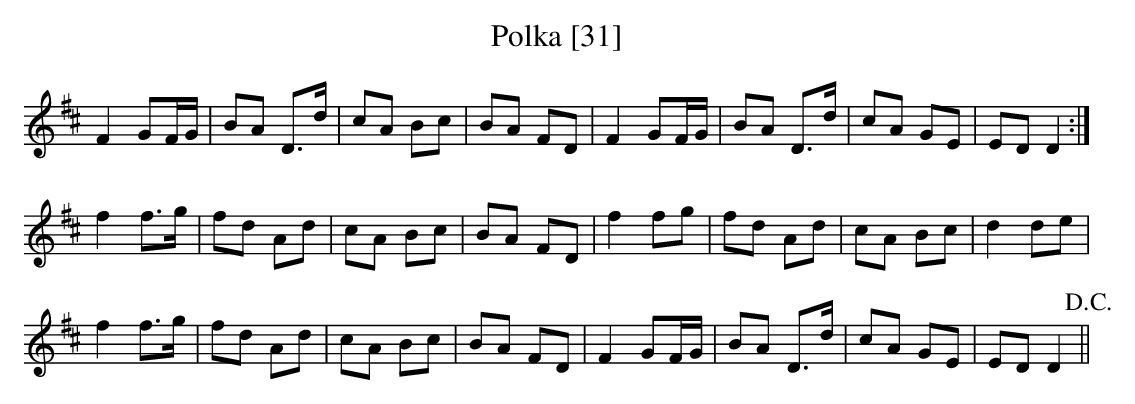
X:1
T: Polka [31]
M:2'4
L:1/8
K:D
F2 GF/G/|BA D>d|cA Bc|BA FD|F2 GF/G/|BA D>d|cA GE|ED D2:|
f2 f>g|fd Ad|cA Bc|BA FD|f2 fg|fd Ad|cA Bc|d2 de|
f2 f>g|fd Ad|cA Bc|BA FD|F2 GF/G/ |BA D>d|cA GE|ED D2!D.C.!||
